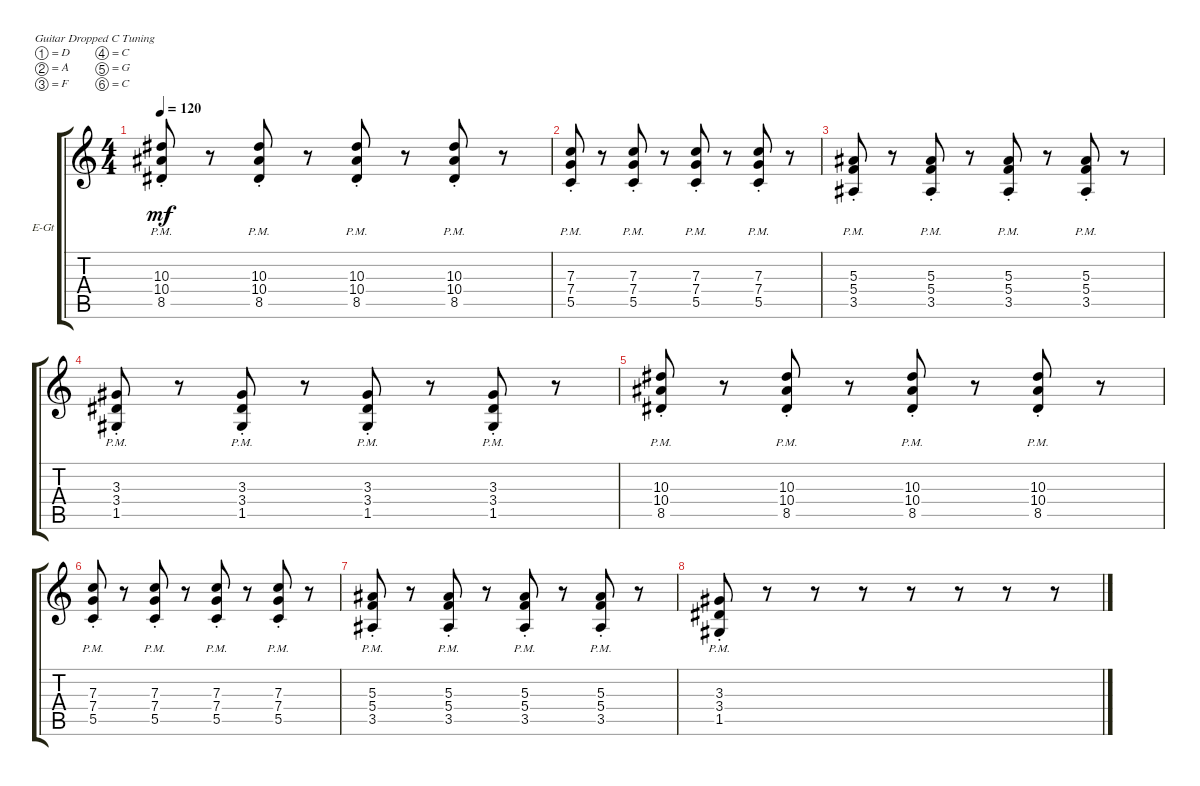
\defaultSystemsLayout 4
\bracketExtendMode groupsimilarinstruments
\firstSystemTrackNameOrientation horizontal
\otherSystemsTrackNameOrientation horizontal
\track ("Electric Guitar ( Ритм ) R" "E-Gt") {instrument electricguitarclean}
\staff {score tabs}
\tuning (D4 A3 F3 C3 G2 C2)
\ts (4 4)
\tempo 120
\clef g2
\ks c
(8.5{pm st} 10.4{pm st} 10.3{pm st}).8{dy mf} r.8 (8.5{pm st} 10.4{pm st} 10.3{pm st}).8 r.8 (8.5{pm st} 10.4{pm st} 10.3{pm st}).8 r.8 (8.5{pm st} 10.4{pm st} 10.3{pm st}).8 r.8 |
(5.5{pm st} 7.3{pm st} 7.4{pm st}).8 r.8 (5.5{pm st} 7.4{pm st} 7.3{pm st}).8 r.8 (5.5{pm st} 7.3{pm st} 7.4{pm st}).8 r.8 (5.5{pm st} 7.4{pm st} 7.3{pm st}).8 r.8 |
(3.5{pm st} 5.3{pm st} 5.4{pm st}).8 r.8 (3.5{pm st} 5.4{pm st} 5.3{pm st}).8 r.8 (3.5{pm st} 5.3{pm st} 5.4{pm st}).8 r.8 (3.5{pm st} 5.4{pm st} 5.3{pm st}).8 r.8 |
(1.5{pm st} 3.3{pm st} 3.4{pm st}).8 r.8 (1.5{pm st} 3.4{pm st} 3.3{pm st}).8 r.8 (1.5{pm st} 3.3{pm st} 3.4{pm st}).8 r.8 (1.5{pm st} 3.4{pm st} 3.3{pm st}).8 r.8 |
(8.5{pm st} 10.4{pm st} 10.3{pm st}).8 r.8 (8.5{pm st} 10.4{pm st} 10.3{pm st}).8 r.8 (8.5{pm st} 10.4{pm st} 10.3{pm st}).8 r.8 (8.5{pm st} 10.4{pm st} 10.3{pm st}).8 r.8 |
(5.5{pm st} 7.3{pm st} 7.4{pm st}).8 r.8 (5.5{pm st} 7.4{pm st} 7.3{pm st}).8 r.8 (5.5{pm st} 7.3{pm st} 7.4{pm st}).8 r.8 (5.5{pm st} 7.4{pm st} 7.3{pm st}).8 r.8 |
(3.5{pm st} 5.3{pm st} 5.4{pm st}).8 r.8 (3.5{pm st} 5.4{pm st} 5.3{pm st}).8 r.8 (3.5{pm st} 5.3{pm st} 5.4{pm st}).8 r.8 (3.5{pm st} 5.4{pm st} 5.3{pm st}).8 r.8 |
(1.5{pm st} 3.3{pm st} 3.4{pm st}).8 r.8 r.8 r.8 r.8 r.8 r.8 r.8
